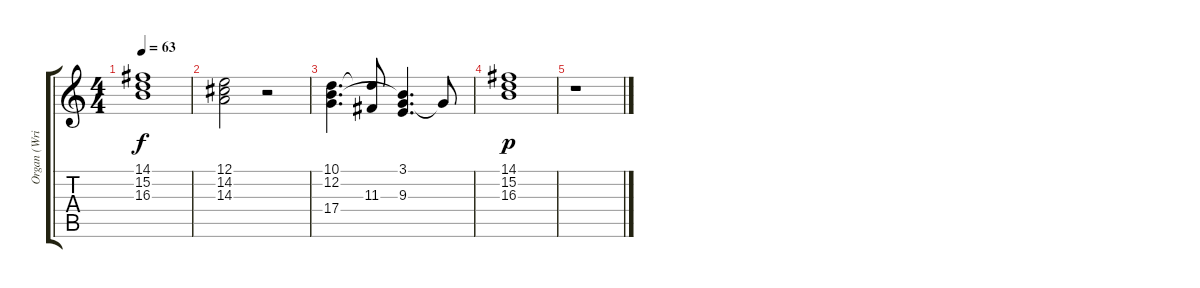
\track ("Organ (Wright)" "Organ (Wri") {instrument rockorgan}
\staff {score tabs}
\tuning (E4 B3 G3 D3 A2 E2) {hide}
\ts (4 4)
\tempo 63
\clef g2
\ks c
(14.1 15.2 16.3).1{dy f} |
(12.1 14.2 14.3).2 r.2 |
(10.1 12.2 17.4).4{d} (10.1{t} 11.3).8 (3.1 12.2{t} 9.3).4{d} 3.1{t}.8 |
(14.1 15.2 16.3).1{dy p} |
r.1
